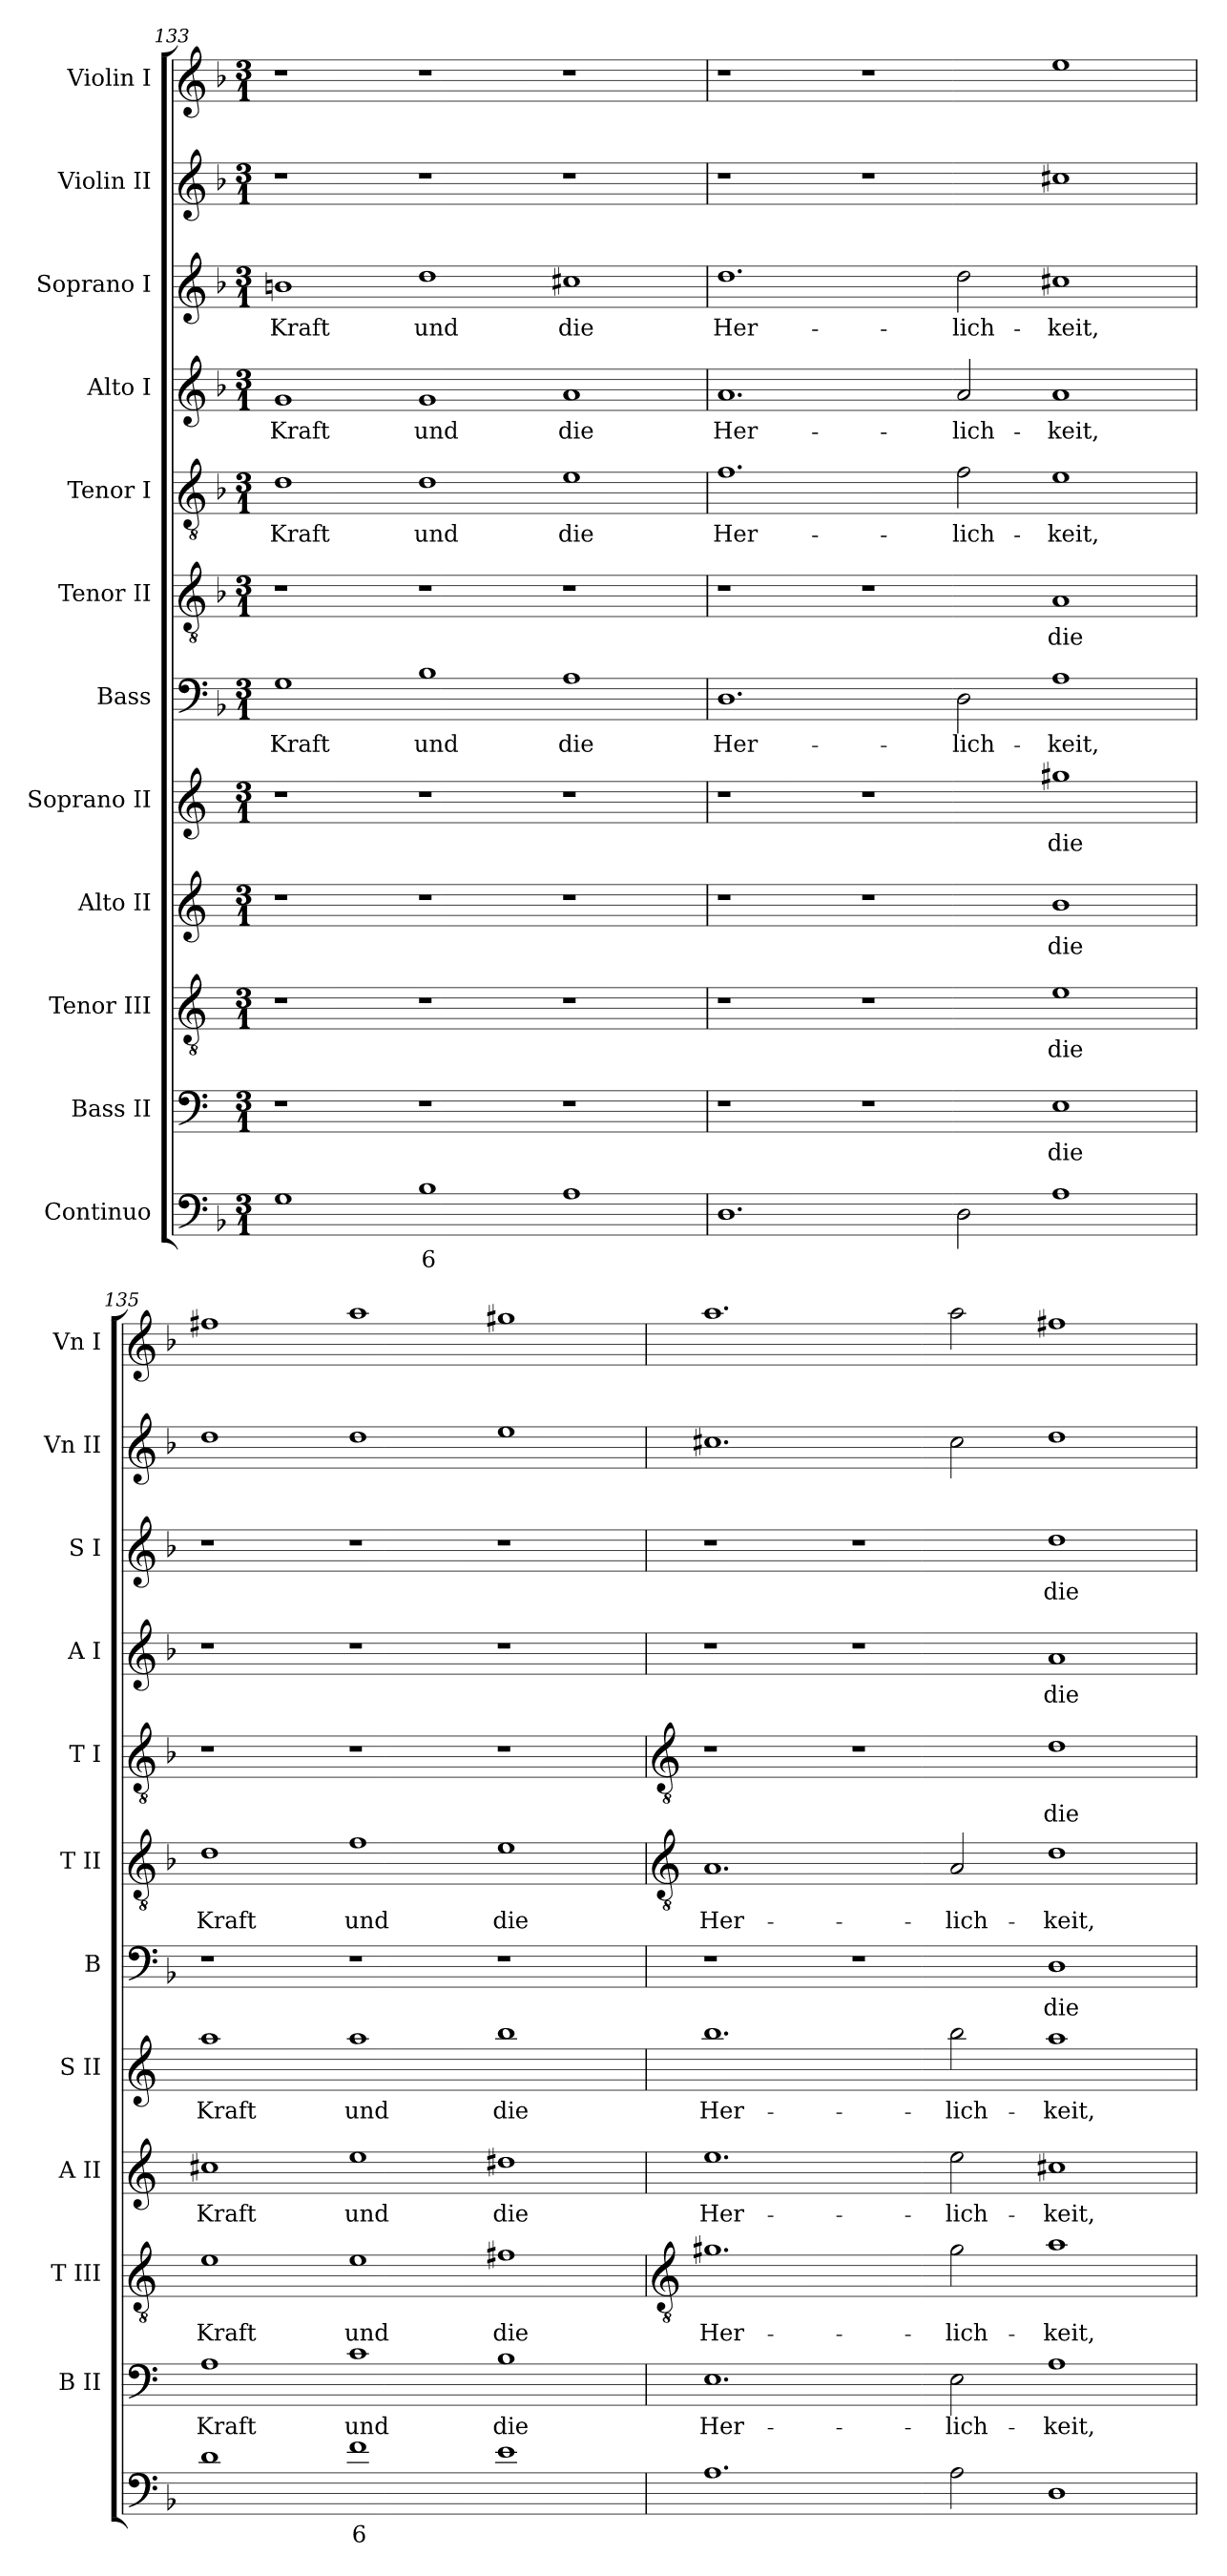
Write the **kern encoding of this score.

**kern	**text	**kern	**text	**kern	**text	**kern	**text	**kern	**text	**kern	**text	**kern	**text	**kern	**text	**kern	**text	**kern	**text	**kern	**kern
*part12	*part12	*part11	*part11	*part10	*part10	*part9	*part9	*part8	*part8	*part7	*part7	*part6	*part6	*part5	*part5	*part4	*part4	*part3	*part3	*part2	*part1
*staff12	*staff12	*staff11	*staff11	*staff10	*staff10	*staff9	*staff9	*staff8	*staff8	*staff7	*staff7	*staff6	*staff6	*staff5	*staff5	*staff4	*staff4	*staff3	*staff3	*staff2	*staff1
*I"Continuo	*	*I"Bass II	*	*I"Tenor III	*	*I"Alto II	*	*I"Soprano II	*	*I"Bass	*	*I"Tenor II	*	*I"Tenor I	*	*I"Alto I	*	*I"Soprano I	*	*I"Violin II	*I"Violin I
*	*	*I'B II	*	*I'T III	*	*I'A II	*	*I'S II	*	*I'B	*	*I'T II	*	*I'T I	*	*I'A I	*	*I'S I	*	*I'Vn II	*I'Vn I
*clefF4	*	*clefF4	*	*clefGv2	*	*clefG2	*	*clefG2	*	*clefF4	*	*clefGv2	*	*clefGv2	*	*clefG2	*	*clefG2	*	*clefG2	*clefG2
*	*	*ITrd4c7	*	*ITrd4c7	*	*ITrd4c7	*	*ITrd4c7	*	*	*	*	*	*	*	*	*	*	*	*	*
*k[b-]	*	*k[b-]	*	*k[b-]	*	*k[b-]	*	*k[b-]	*	*k[b-]	*	*k[b-]	*	*k[b-]	*	*k[b-]	*	*k[b-]	*	*k[b-]	*k[b-]
*F:	*	*F:	*	*F:	*	*F:	*	*F:	*	*F:	*	*F:	*	*F:	*	*F:	*	*F:	*	*F:	*F:
*M3/1	*	*M3/1	*	*M3/1	*	*M3/1	*	*M3/1	*	*M3/1	*	*M3/1	*	*M3/1	*	*M3/1	*	*M3/1	*	*M3/1	*M3/1
=133	=133	=133	=133	=133	=133	=133	=133	=133	=133	=133	=133	=133	=133	=133	=133	=133	=133	=133	=133	=133	=133
!	!	!	!	!	!	!	!	!	!	!	!LO:LY:b	!	!	!	!LO:LY:b	!	!LO:LY:b	!	!LO:LY:b	!	!
1G	.	1r	.	1r	.	1r	.	1r	.	1G	Kraft	1r	.	1d	Kraft	1g	Kraft	1bn	Kraft	1r	1r
!	!LO:LY:b	!	!	!	!	!	!	!	!	!	!LO:LY:b	!	!	!	!LO:LY:b	!	!LO:LY:b	!	!LO:LY:b	!	!
1B-	6	1r	.	1r	.	1r	.	1r	.	1B-	und	1r	.	1d	und	1g	und	1dd	und	1r	1r
!	!	!	!	!	!	!	!	!	!	!	!LO:LY:b	!	!	!	!LO:LY:b	!	!LO:LY:b	!	!LO:LY:b	!	!
1A	.	1r	.	1r	.	1r	.	1r	.	1A	die	1r	.	1e	die	1a	die	1cc#X	die	1r	1r
=134	=134	=134	=134	=134	=134	=134	=134	=134	=134	=134	=134	=134	=134	=134	=134	=134	=134	=134	=134	=134	=134
!	!	!	!	!	!	!	!	!	!	!	!LO:LY:b	!	!	!	!LO:LY:b	!	!LO:LY:b	!	!LO:LY:b	!	!
1.D	.	1r	.	1r	.	1r	.	1r	.	1.D	Her-	1r	.	1.f	Her-	1.a	Her-	1.dd	Her-	1r	1r
.	.	1r	.	1r	.	1r	.	1r	.	.	.	1r	.	.	.	.	.	.	.	1r	1r
!	!	!	!	!	!	!	!	!	!	!	!LO:LY:b	!	!	!	!LO:LY:b	!	!LO:LY:b	!	!LO:LY:b	!	!
2D	.	.	.	.	.	.	.	.	.	2D	-lich-	.	.	2f	-lich-	2a	-lich-	2dd	-lich-	.	.
!	!	!	!LO:LY:b	!	!LO:LY:b	!	!LO:LY:b	!	!LO:LY:b	!	!LO:LY:b	!	!LO:LY:b	!	!LO:LY:b	!	!LO:LY:b	!	!LO:LY:b	!	!
1A	.	1AA	die	1A	die	1e	die	1cc#X	die	1A	-keit,	1A	die	1e	-keit,	1a	-keit,	1cc#X	-keit,	1cc#X	1ee
=135	=135	=135	=135	=135	=135	=135	=135	=135	=135	=135	=135	=135	=135	=135	=135	=135	=135	=135	=135	=135	=135
!	!	!	!LO:LY:b	!	!LO:LY:b	!	!LO:LY:b	!	!LO:LY:b	!	!	!	!LO:LY:b	!	!	!	!	!	!	!	!
1d	.	1D	Kraft	1A	Kraft	1f#X	Kraft	1dd	Kraft	1r	.	1d	Kraft	1r	.	1r	.	1r	.	1dd	1ff#X
!	!LO:LY:b	!	!LO:LY:b	!	!LO:LY:b	!	!LO:LY:b	!	!LO:LY:b	!	!	!	!LO:LY:b	!	!	!	!	!	!	!	!
1f	6	1F	und	1A	und	1a	und	1dd	und	1r	.	1f	und	1r	.	1r	.	1r	.	1dd	1aa
!	!	!	!LO:LY:b	!	!LO:LY:b	!	!LO:LY:b	!	!LO:LY:b	!	!	!	!LO:LY:b	!	!	!	!	!	!	!	!
1e	.	1E	die	1Bn	die	1g#X	die	1ee	die	1r	.	1e	die	1r	.	1r	.	1r	.	1ee	1gg#X
!!LO:LB:g=z
=136	=136	=136	=136	=136	=136	=136	=136	=136	=136	=136	=136	=136	=136	=136	=136	=136	=136	=136	=136	=136	=136
*	*	*	*	*clefGv2	*	*	*	*	*	*	*	*clefGv2	*	*clefGv2	*	*	*	*	*	*	*
!	!	!	!LO:LY:b	!	!LO:LY:b	!	!LO:LY:b	!	!LO:LY:b	!	!	!	!LO:LY:b	!	!	!	!	!	!	!	!
1.A	.	1.AA	Her-	1.c#X	Her-	1.a	Her-	1.ee	Her-	1r	.	1.A	Her-	1r	.	1r	.	1r	.	1.cc#X	1.aa
.	.	.	.	.	.	.	.	.	.	1r	.	.	.	1r	.	1r	.	1r	.	.	.
!	!	!	!LO:LY:b	!	!LO:LY:b	!	!LO:LY:b	!	!LO:LY:b	!	!	!	!LO:LY:b	!	!	!	!	!	!	!	!
2A	.	2AA	-lich-	2c#	-lich-	2a	-lich-	2ee	-lich-	.	.	2A	-lich-	.	.	.	.	.	.	2cc#	2aa
!	!	!	!LO:LY:b	!	!LO:LY:b	!	!LO:LY:b	!	!LO:LY:b	!	!LO:LY:b	!	!LO:LY:b	!	!LO:LY:b	!	!LO:LY:b	!	!LO:LY:b	!	!
1D	.	1D	-keit,	1d	-keit,	1f#X	-keit,	1dd	-keit,	1D	die	1d	-keit,	1d	die	1a	die	1dd	die	1dd	1ff#X
=	=	=	=	=	=	=	=	=	=	=	=	=	=	=	=	=	=	=	=	=	=
*-	*-	*-	*-	*-	*-	*-	*-	*-	*-	*-	*-	*-	*-	*-	*-	*-	*-	*-	*-	*-	*-
